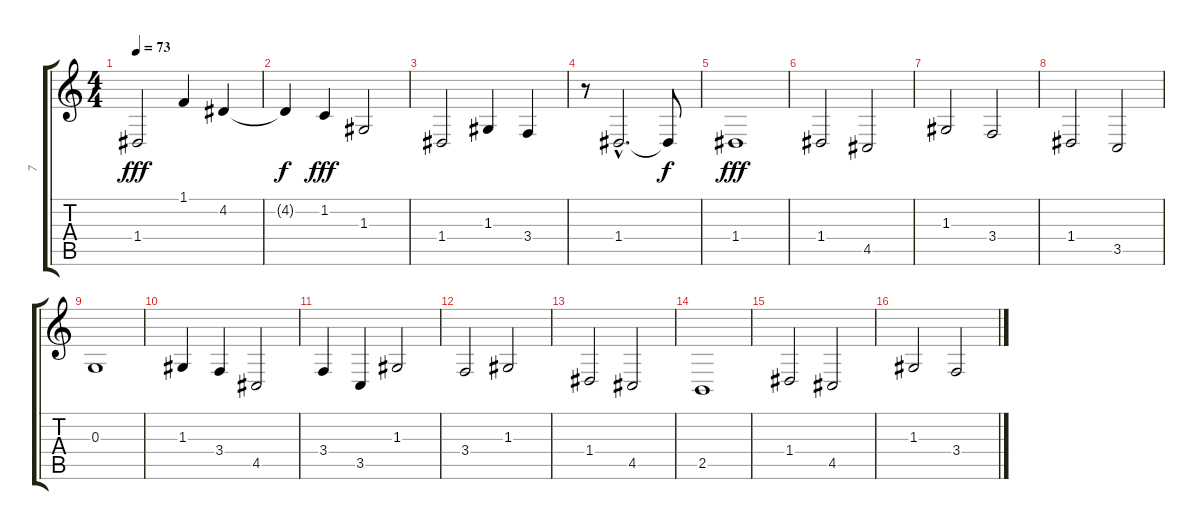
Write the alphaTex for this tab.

\track ("7" "7") {instrument electricpiano1}
\staff {score tabs}
\tuning (E4 B3 G3 D3 A2 E2) {hide}
\ts (4 4)
\tempo 73
\clef g2
\ks c
1.4.2{dy fff instrument electricpiano1} 1.1.4 4.2.4 |
4.2{t}.4{dy f} 1.2.4{dy fff} 1.3.2 |
1.4.2 1.3.4 3.4.4 |
r.8 1.4{hac}.2{d} 1.4{t}.8{dy f} |
1.4.1{dy fff} |
1.4.2 4.5.2 |
1.3.2 3.4.2 |
1.4.2 3.5.2 |
0.3.1 |
1.3.4 3.4.4 4.5.2 |
3.4.4 3.5.4 1.3.2 |
3.4.2 1.3.2 |
1.4.2 4.5.2 |
2.5.1 |
1.4.2 4.5.2 |
1.3.2 3.4.2
